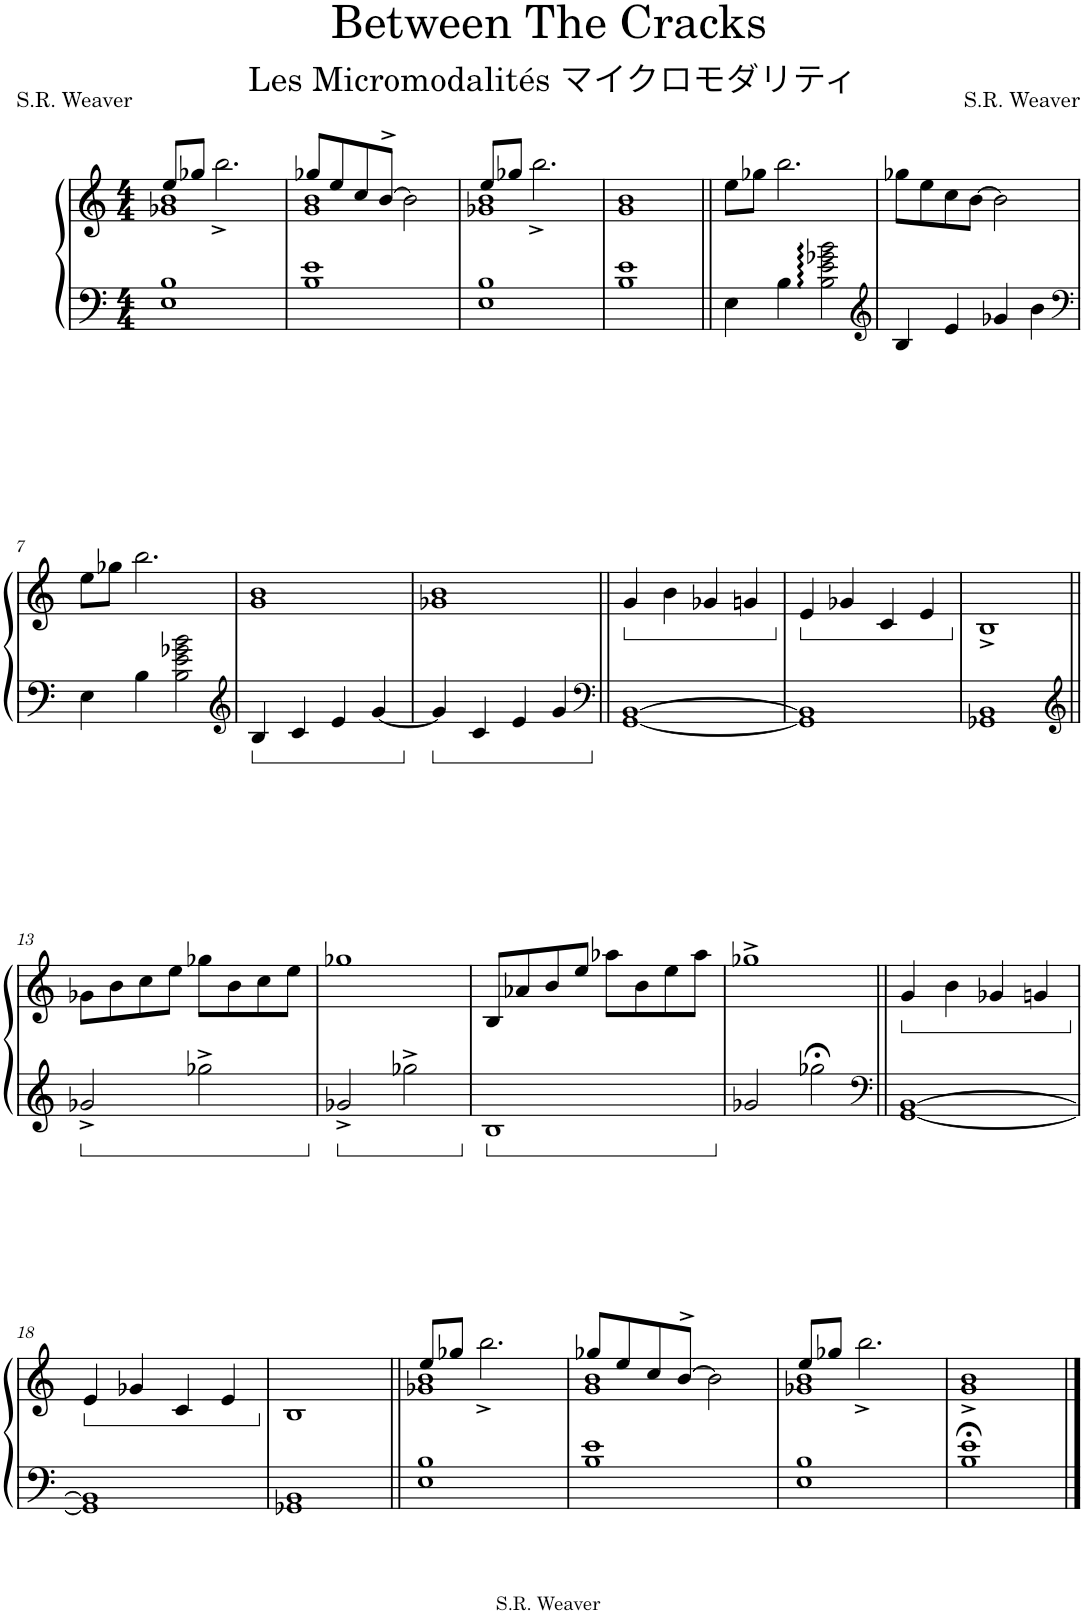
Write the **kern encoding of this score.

**kern	**kern
*part1	*part1
*staff2	*staff1
*I"Piano	*
*I'Pno.	*
*clefF4	*clefG2
*k[]	*k[]
*M4/4	*M4/4
=1	=1
*	*^
1E 1B	1g-X 1b	8ee/L
.	.	8gg-X/J
.	.	2.bb^\
=2	=2	=2
1B 1e	1g 1b	8gg-X/L
.	.	8ee/
.	.	8cc/
.	.	[8b^/J
.	.	2b\]
=3	=3	=3
1E 1B	1g-X 1b	8ee/L
.	.	8gg-X/J
.	.	2.bb^\
*	*v	*v
=4	=4
1B 1e	1g 1b
=5||	=5||
4E\	8ee\L
.	8gg-X\J
4B\	2.bb\
2B\: 2e\: 2g-X\: 2b\:	.
=6	=6
*clefG2	*
4B/	8gg-X\L
.	8ee\
4e/	8cc\
.	[8b\J
4g-X/	2b\]
4b\	.
!!LO:LB:g=z
=7	=7
*clefF4	*
4E\	8ee\L
.	8gg-X\J
4B\	2.bb\
2B\ 2e\ 2g-X\ 2b\	.
=8	=8
*clefG2	*
4B/	1g 1b
4c/	.
4e/	.
[4g/	.
=9	=9
4g/]	1g-X 1b
4c/	.
4e/	.
4g/	.
=10||	=10||
*clefF4	*
*	*ped
[1GG [1BB	4g/
.	4b\
.	4g-X/
.	4gn/
=11	=11
*	*Xped
*	*ped
1GG] 1BB]	4e/
.	4g-X/
.	4c/
.	4e/
=12	=12
*	*Xped
1GG-X 1BB	1B^
!!LO:LB:g=z
=13||	=13||
*clefG2	*
2g-X^/	8g-X\L
.	8b\
.	8cc\
.	8ee\J
2gg-X^\	8gg-X\L
.	8b\
.	8cc\
.	8ee\J
=14	=14
2g-X^/	1gg-X
2gg-X^\	.
=15	=15
1B	8B/L
.	8a-X/
.	8b/
.	8ee/J
.	8aa-X\L
.	8b\
.	8ee\
.	8aa-\J
=16	=16
2g-X/	1gg-X^
2gg-X;<\	.
=17||	=17||
*clefF4	*
*	*ped
[1GG [1BB	4g/
.	4b\
.	4g-X/
.	4gn/
!!LO:LB:g=z
=18	=18
*	*Xped
*	*ped
1GG] 1BB]	4e/
.	4g-X/
.	4c/
.	4e/
=19	=19
*	*Xped
1GG-X 1BB	1B
=20||	=20||
*	*^
1E 1B	1g-X 1b	8ee/L
.	.	8gg-X/J
.	.	2.bb^\
=21	=21	=21
1B 1e	1g 1b	8gg-X/L
.	.	8ee/
.	.	8cc/
.	.	[8b^/J
.	.	2b\]
=22	=22	=22
1E 1B	1g-X 1b	8ee/L
.	.	8gg-X/J
.	.	2.bb^\
*	*v	*v
=23	=23
1B;< 1e;<	1g^ 1b^
==	==
*-	*-
